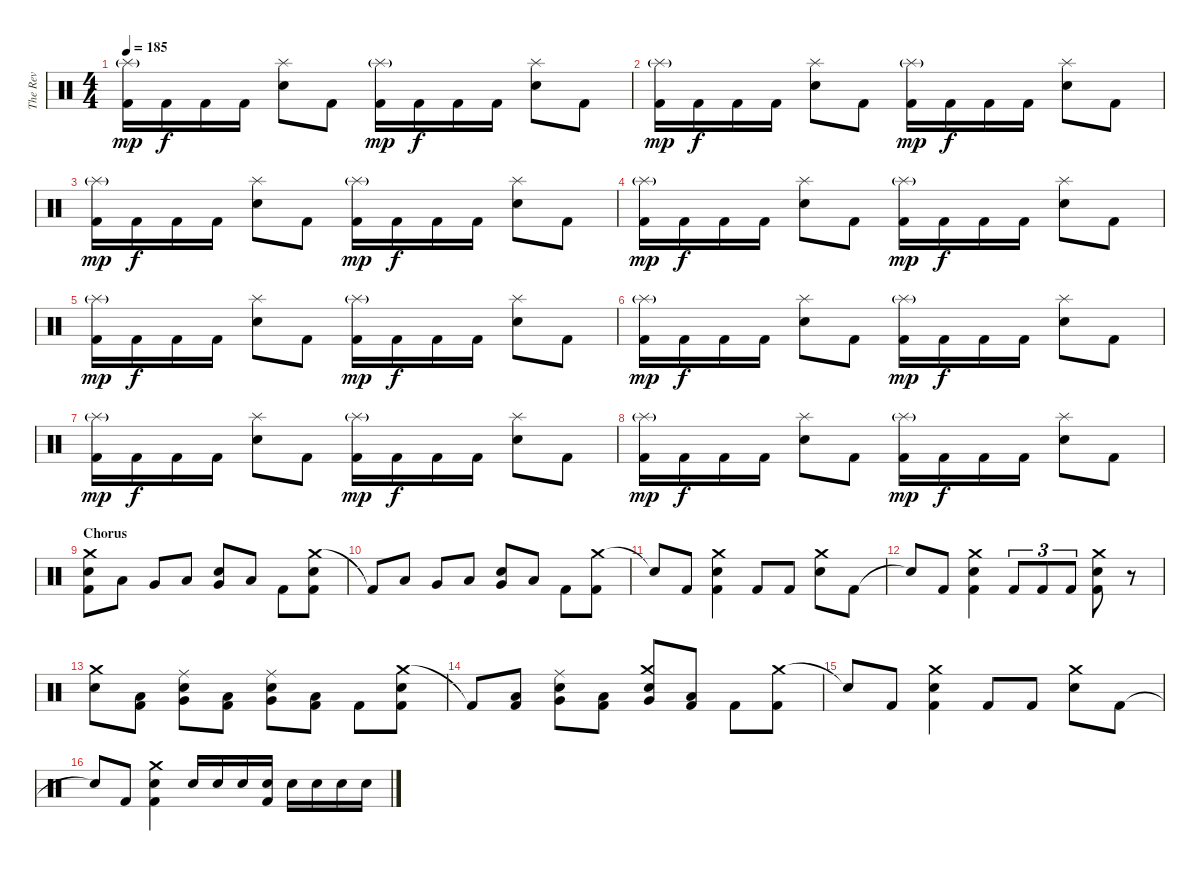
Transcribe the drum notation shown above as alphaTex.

\track ("The Rev" "The Rev") {instrument percussion}
\staff {score}
\articulation defaults
\ts (4 4)
\tempo 185
\clef neutral
\ks c
("Splash (hit)"{g} "Kick (hit) 2").16{dy mp} "Kick (hit) 2".16{dy f} "Kick (hit) 2".16 "Kick (hit) 2".16 ("Splash (hit)" "Electric Snare (hit)").8 "Kick (hit) 2".8 ("Splash (hit)"{g} "Kick (hit) 2").16{dy mp} "Kick (hit) 2".16{dy f} "Kick (hit) 2".16 "Kick (hit) 2".16 ("Splash (hit)" "Electric Snare (hit)").8 "Kick (hit) 2".8 |
("Splash (hit)"{g} "Kick (hit) 2").16{dy mp} "Kick (hit) 2".16{dy f} "Kick (hit) 2".16 "Kick (hit) 2".16 ("Splash (hit)" "Electric Snare (hit)").8 "Kick (hit) 2".8 ("Splash (hit)"{g} "Kick (hit) 2").16{dy mp} "Kick (hit) 2".16{dy f} "Kick (hit) 2".16 "Kick (hit) 2".16 ("Splash (hit)" "Electric Snare (hit)").8 "Kick (hit) 2".8 |
("Splash (hit)"{g} "Kick (hit) 2").16{dy mp} "Kick (hit) 2".16{dy f} "Kick (hit) 2".16 "Kick (hit) 2".16 ("Splash (hit)" "Electric Snare (hit)").8 "Kick (hit) 2".8 ("Splash (hit)"{g} "Kick (hit) 2").16{dy mp} "Kick (hit) 2".16{dy f} "Kick (hit) 2".16 "Kick (hit) 2".16 ("Splash (hit)" "Electric Snare (hit)").8 "Kick (hit) 2".8 |
("Splash (hit)"{g} "Kick (hit) 2").16{dy mp} "Kick (hit) 2".16{dy f} "Kick (hit) 2".16 "Kick (hit) 2".16 ("Splash (hit)" "Electric Snare (hit)").8 "Kick (hit) 2".8 ("Splash (hit)"{g} "Kick (hit) 2").16{dy mp} "Kick (hit) 2".16{dy f} "Kick (hit) 2".16 "Kick (hit) 2".16 ("Splash (hit)" "Electric Snare (hit)").8 "Kick (hit) 2".8 |
("Splash (hit)"{g} "Kick (hit) 2").16{dy mp} "Kick (hit) 2".16{dy f} "Kick (hit) 2".16 "Kick (hit) 2".16 ("Splash (hit)" "Electric Snare (hit)").8 "Kick (hit) 2".8 ("Splash (hit)"{g} "Kick (hit) 2").16{dy mp} "Kick (hit) 2".16{dy f} "Kick (hit) 2".16 "Kick (hit) 2".16 ("Splash (hit)" "Electric Snare (hit)").8 "Kick (hit) 2".8 |
("Splash (hit)"{g} "Kick (hit) 2").16{dy mp} "Kick (hit) 2".16{dy f} "Kick (hit) 2".16 "Kick (hit) 2".16 ("Splash (hit)" "Electric Snare (hit)").8 "Kick (hit) 2".8 ("Splash (hit)"{g} "Kick (hit) 2").16{dy mp} "Kick (hit) 2".16{dy f} "Kick (hit) 2".16 "Kick (hit) 2".16 ("Splash (hit)" "Electric Snare (hit)").8 "Kick (hit) 2".8 |
("Splash (hit)"{g} "Kick (hit) 2").16{dy mp} "Kick (hit) 2".16{dy f} "Kick (hit) 2".16 "Kick (hit) 2".16 ("Splash (hit)" "Electric Snare (hit)").8 "Kick (hit) 2".8 ("Splash (hit)"{g} "Kick (hit) 2").16{dy mp} "Kick (hit) 2".16{dy f} "Kick (hit) 2".16 "Kick (hit) 2".16 ("Splash (hit)" "Electric Snare (hit)").8 "Kick (hit) 2".8 |
("Splash (hit)"{g} "Kick (hit) 2").16{dy mp} "Kick (hit) 2".16{dy f} "Kick (hit) 2".16 "Kick (hit) 2".16 ("Splash (hit)" "Electric Snare (hit)").8 "Kick (hit) 2".8 ("Splash (hit)"{g} "Kick (hit) 2").16{dy mp} "Kick (hit) 2".16{dy f} "Kick (hit) 2".16 "Kick (hit) 2".16 ("Splash (hit)" "Electric Snare (hit)").8 "Kick (hit) 2".8 |
\section ("" "Chorus")
("Crash medium (hit)" "Electric Snare (hit)" "Kick (hit) 2").8 "Low Tom (hit)".8 "Very Low Tom (hit)".8 "Low Floor Tom (hit)".8 ("Very Low Tom (hit)" "Electric Snare (hit)").8 "Low Tom (hit)".8 "Kick (hit) 2".8 ("Crash medium (hit)" "Electric Snare (hit)" "Kick (hit) 2").8 |
"Kick (hit) 2"{t}.8 "Low Tom (hit)".8 "Very Low Tom (hit)".8 "Low Floor Tom (hit)".8 ("Very Low Tom (hit)" "Electric Snare (hit)").8 "Low Tom (hit)".8 "Kick (hit) 2".8 ("Crash medium (hit)" "Kick (hit) 2").8 |
"Snare (hit)"{t}.8 "Kick (hit) 2".8 ("Crash medium (hit)" "Electric Snare (hit)" "Kick (hit) 2").4 "Kick (hit) 2".8 "Kick (hit) 2".8 ("Crash medium (hit)" "Electric Snare (hit)").8 "Kick (hit) 2".8 |
"Snare (hit)"{t}.8 "Kick (hit) 2".8 ("Crash medium (hit)" "Electric Snare (hit)" "Kick (hit) 2").4 "Kick (hit) 2".8{tu (3 2)} "Kick (hit) 2".8{tu (3 2)} "Kick (hit) 2".8{tu (3 2)} ("Crash medium (hit)" "Electric Snare (hit)" "Kick (hit) 2").8 r.8 |
("Crash medium (hit)" "Electric Snare (hit)").8 ("Low Tom (hit)" "Kick (hit) 2").8 ("Ride (middle)" "Very Low Tom (hit)" "Electric Snare (hit)").8 ("Low Floor Tom (hit)" "Kick (hit) 2").8 ("Ride (middle)" "Very Low Tom (hit)" "Electric Snare (hit)").8 ("Low Tom (hit)" "Kick (hit) 2").8 "Kick (hit) 2".8 ("Crash medium (hit)" "Electric Snare (hit)" "Kick (hit) 2").8 |
"Kick (hit) 2"{t}.8 ("Low Tom (hit)" "Kick (hit) 2").8 ("Ride (middle)" "Very Low Tom (hit)" "Electric Snare (hit)").8 ("Low Floor Tom (hit)" "Kick (hit) 2").8 ("Crash medium (hit)" "Very Low Tom (hit)" "Electric Snare (hit)").8 ("Low Tom (hit)" "Kick (hit) 2").8 "Kick (hit) 2".8 ("Crash medium (hit)" "Kick (hit) 2").8 |
"Snare (hit)"{t}.8 "Kick (hit) 2".8 ("Crash medium (hit)" "Electric Snare (hit)" "Kick (hit) 2").4 "Kick (hit) 2".8 "Kick (hit) 2".8 ("Crash medium (hit)" "Electric Snare (hit)").8 "Kick (hit) 2".8 |
"Snare (hit)"{t}.8 "Kick (hit) 2".8 ("Crash medium (hit)" "Electric Snare (hit)" "Kick (hit) 2").4 "Electric Snare (hit)".16 "Electric Snare (hit)".16 "Electric Snare (hit)".16 ("Electric Snare (hit)" "Kick (hit) 2").16 "Electric Snare (hit)".16 "Electric Snare (hit)".16 "Electric Snare (hit)".16 "Electric Snare (hit)".16
